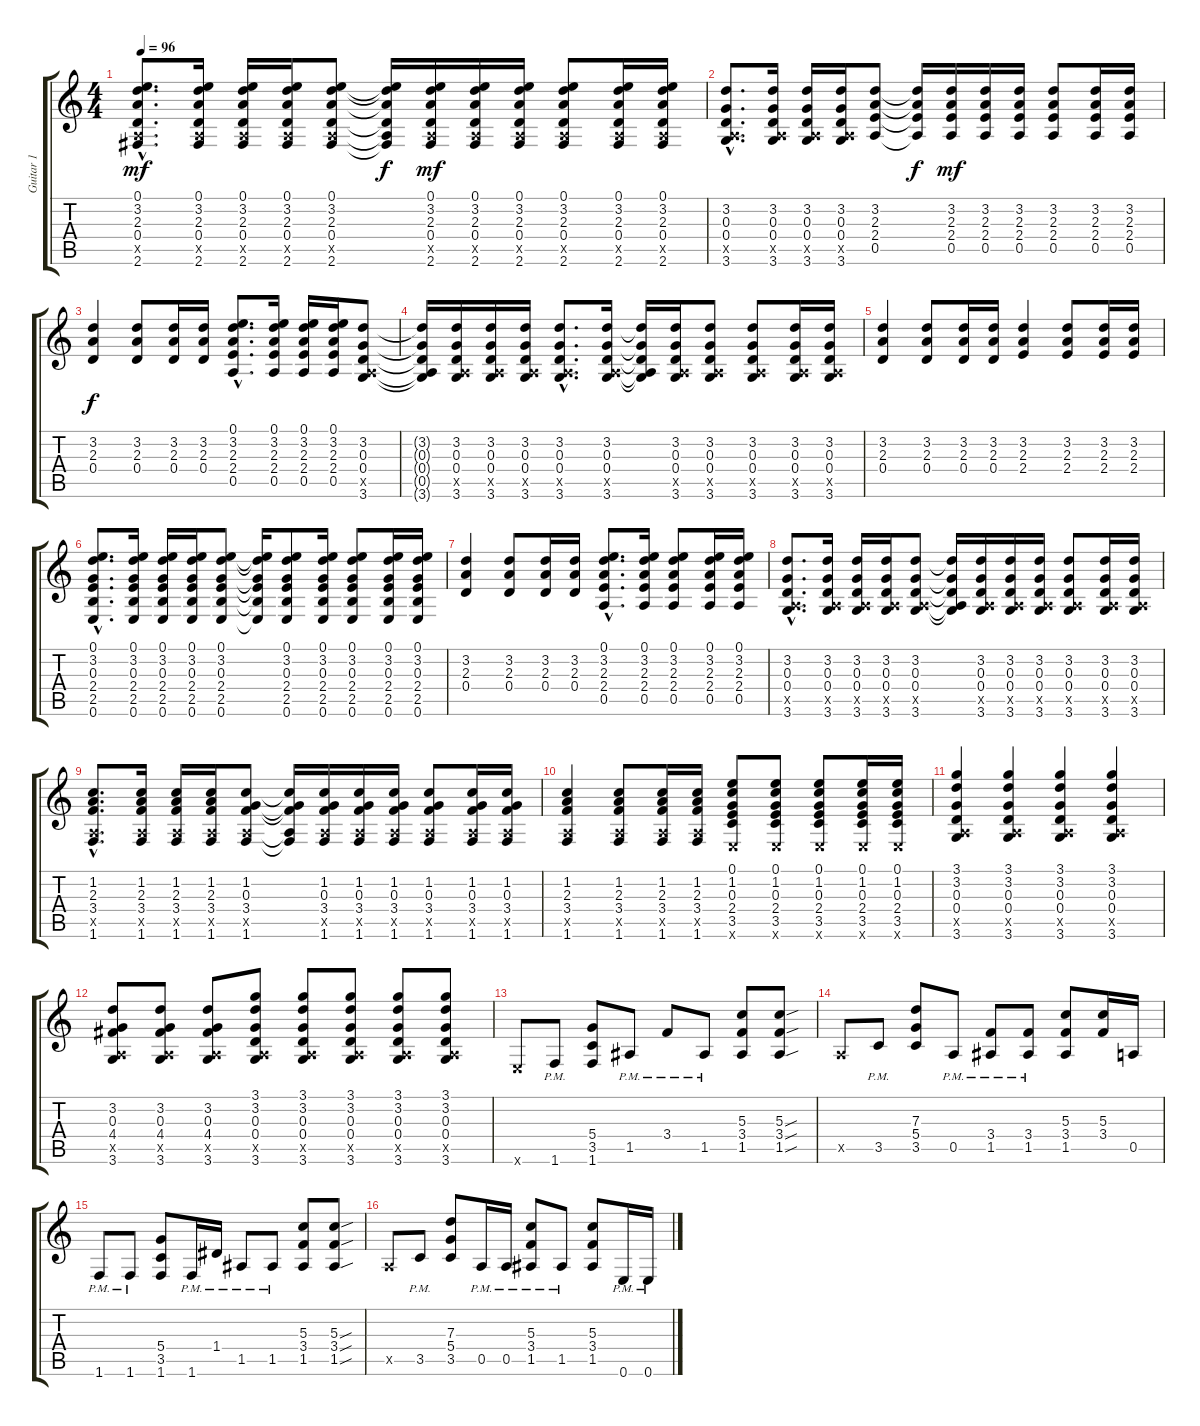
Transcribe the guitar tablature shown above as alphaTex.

\track ("Guitar 1" "Guitar 1") {instrument acousticguitarnylon}
\staff {score tabs}
\tuning (E4 B3 G3 D3 A2 E2) {hide}
\ts (4 4)
\tempo 96
\clef g2
\ks c
(0.1{hac} 3.2{hac} 2.3{hac} 0.4{hac} 0.5{hac x} 2.6{hac}).8{d dy mf} (0.1 3.2 2.3 0.4 0.5{x} 2.6).16 (0.1 3.2 2.3 0.4 0.5{x} 2.6).16 (0.1 3.2 2.3 0.4 0.5{x} 2.6).16 (0.1 3.2 2.3 0.4 0.5{x} 2.6).8 (0.1{t} 3.2{t} 2.3{t} 0.4{t} 0.5{t} 2.6{t}).16{dy f} (0.1 3.2 2.3 0.4 0.5{x} 2.6).16{dy mf} (0.1 3.2 2.3 0.4 0.5{x} 2.6).16 (0.1 3.2 2.3 0.4 0.5{x} 2.6).16 (0.1 3.2 2.3 0.4 0.5{x} 2.6).8 (0.1 3.2 2.3 0.4 0.5{x} 2.6).16 (0.1 3.2 2.3 0.4 0.5{x} 2.6).16 |
(3.2{hac} 0.3{hac} 0.4{hac} 0.5{hac x} 3.6{hac}).8{d} (3.2 0.3 0.4 0.5{x} 3.6).16 (3.2 0.3 0.4 0.5{x} 3.6).16 (3.2 0.3 0.4 0.5{x} 3.6).16 (3.2 2.3 2.4 0.5).8 (3.2{t} 2.3{t} 2.4{t} 0.5{t}).16{dy f} (3.2 2.3 2.4 0.5).16{dy mf} (3.2 2.3 2.4 0.5).16 (3.2 2.3 2.4 0.5).16 (3.2 2.3 2.4 0.5).8 (3.2 2.3 2.4 0.5).16 (3.2 2.3 2.4 0.5).16 |
(3.2 2.3 0.4).4{dy f} (3.2 2.3 0.4).8 (3.2 2.3 0.4).16 (3.2 2.3 0.4).16 (0.1{hac} 3.2{hac} 2.3{hac} 2.4{hac} 0.5{hac}).8{d} (0.1 3.2 2.3 2.4 0.5).16 (0.1 3.2 2.3 2.4 0.5).16 (0.1 3.2 2.3 2.4 0.5).16 (3.2 0.3 0.4 0.5{x} 3.6).8 |
(3.2{t} 0.3{t} 0.4{t} 0.5{t} 3.6{t}).16 (3.2 0.3 0.4 0.5{x} 3.6).16 (3.2 0.3 0.4 0.5{x} 3.6).16 (3.2 0.3 0.4 0.5{x} 3.6).16 (3.2{hac} 0.3{hac} 0.4{hac} 0.5{hac x} 3.6{hac}).8{d} (3.2 0.3 0.4 0.5{x} 3.6).16 (3.2{t} 0.3{t} 0.4{t} 0.5{t} 3.6{t}).16 (3.2 0.3 0.4 0.5{x} 3.6).16 (3.2 0.3 0.4 0.5{x} 3.6).8 (3.2 0.3 0.4 0.5{x} 3.6).8 (3.2 0.3 0.4 0.5{x} 3.6).16 (3.2 0.3 0.4 0.5{x} 3.6).16 |
(3.2 2.3 0.4).4 (3.2 2.3 0.4).8 (3.2 2.3 0.4).16 (3.2 2.3 0.4).16 (3.2 2.3 2.4).4 (3.2 2.3 2.4).8 (3.2 2.3 2.4).16 (3.2 2.3 2.4).16 |
(0.1{hac} 3.2{hac} 0.3{hac} 2.4{hac} 2.5{hac} 0.6{hac}).8{d} (0.1 3.2 0.3 2.4 2.5 0.6).16 (0.1 3.2 0.3 2.4 2.5 0.6).16 (0.1 3.2 0.3 2.4 2.5 0.6).16 (0.1 3.2 0.3 2.4 2.5 0.6).8 (0.1{t} 3.2{t} 0.3{t} 2.4{t} 2.5{t} 0.6{t}).16 (0.1 3.2 0.3 2.4 2.5 0.6).8 (0.1 3.2 0.3 2.4 2.5 0.6).16 (0.1 3.2 0.3 2.4 2.5 0.6).8 (0.1 3.2 0.3 2.4 2.5 0.6).16 (0.1 3.2 0.3 2.4 2.5 0.6).16 |
(3.2 2.3 0.4).4 (3.2 2.3 0.4).8 (3.2 2.3 0.4).16 (3.2 2.3 0.4).16 (0.1{hac} 3.2{hac} 2.3{hac} 2.4{hac} 0.5{hac}).8{d} (0.1 3.2 2.3 2.4 0.5).16 (0.1 3.2 2.3 2.4 0.5).8 (0.1 3.2 2.3 2.4 0.5).16 (0.1 3.2 2.3 2.4 0.5).16 |
(3.2{hac} 0.3{hac} 0.4{hac} 0.5{hac x} 3.6{hac}).8{d} (3.2 0.3 0.4 0.5{x} 3.6).16 (3.2 0.3 0.4 0.5{x} 3.6).16 (3.2 0.3 0.4 0.5{x} 3.6).16 (3.2 0.3 0.4 0.5{x} 3.6).8 (3.2{t} 0.3{t} 0.4{t} 0.5{t} 3.6{t}).16 (3.2 0.3 0.4 0.5{x} 3.6).16 (3.2 0.3 0.4 0.5{x} 3.6).16 (3.2 0.3 0.4 0.5{x} 3.6).16 (3.2 0.3 0.4 0.5{x} 3.6).8 (3.2 0.3 0.4 0.5{x} 3.6).16 (3.2 0.3 0.4 0.5{x} 3.6).16 |
(1.2{hac} 2.3{hac} 3.4{hac} 0.5{hac x} 1.6{hac}).8{d} (1.2 2.3 3.4 0.5{x} 1.6).16 (1.2 2.3 3.4 0.5{x} 1.6).16 (1.2 2.3 3.4 0.5{x} 1.6).16 (1.2 0.3 3.4 0.5{x} 1.6).8 (1.2{t} 0.3{t} 3.4{t} 0.5{t} 1.6{t}).16 (1.2 0.3 3.4 0.5{x} 1.6).16 (1.2 0.3 3.4 0.5{x} 1.6).16 (1.2 0.3 3.4 0.5{x} 1.6).16 (1.2 0.3 3.4 0.5{x} 1.6).8 (1.2 0.3 3.4 0.5{x} 1.6).16 (1.2 0.3 3.4 0.5{x} 1.6).16 |
(1.2 2.3 3.4 0.5{x} 1.6).4 (1.2 2.3 3.4 0.5{x} 1.6).8 (1.2 2.3 3.4 0.5{x} 1.6).16 (1.2 2.3 3.4 0.5{x} 1.6).16 (0.1 1.2 0.3 2.4 3.5 0.6{x}).8 (0.1 1.2 0.3 2.4 3.5 0.6{x}).8 (0.1 1.2 0.3 2.4 3.5 0.6{x}).8 (0.1 1.2 0.3 2.4 3.5 0.6{x}).16 (0.1 1.2 0.3 2.4 3.5 0.6{x}).16 |
(3.1 3.2 0.3 0.4 0.5{x} 3.6).4 (3.1 3.2 0.3 0.4 0.5{x} 3.6).4 (3.1 3.2 0.3 0.4 0.5{x} 3.6).4 (3.1 3.2 0.3 0.4 0.5{x} 3.6).4 |
(3.2 0.3 4.4 0.5{x} 3.6).8 (3.2 0.3 4.4 0.5{x} 3.6).8 (3.2 0.3 4.4 0.5{x} 3.6).8 (3.1 3.2 0.3 0.4 0.5{x} 3.6).8 (3.1 3.2 0.3 0.4 0.5{x} 3.6).8 (3.1 3.2 0.3 0.4 0.5{x} 3.6).8 (3.1 3.2 0.3 0.4 0.5{x} 3.6).8 (3.1 3.2 0.3 0.4 0.5{x} 3.6).8 |
0.6{x}.8 1.6{pm}.8 (5.4 3.5 1.6).8 1.5{pm}.8 3.4{pm}.8 1.5{pm}.8 (5.3 3.4 1.5).8 (5.3{sou} 3.4{sou} 1.5{sou}).8 |
0.5{x}.8 3.5{pm}.8 (7.3 5.4 3.5).8 0.5{pm}.8 (3.4 1.5{pm}).8 (3.4 1.5{pm}).8 (5.3 3.4 1.5).8 (5.3 3.4).16 0.5.16 |
1.6{pm}.8 1.6{pm}.8 (5.4 3.5 1.6).8 1.6{pm}.16 1.4{pm}.16 1.5{pm}.8 1.5{pm}.8 (5.3 3.4 1.5).8 (5.3{sou} 3.4{sou} 1.5{sou}).8 |
0.5{x}.8 3.5{pm}.8 (7.3 5.4 3.5).8 0.5{pm}.16 0.5{pm}.16 (5.3{pm} 3.4 1.5).8 1.5{pm}.8 (5.3 3.4 1.5).8 0.6{pm}.16 0.6{pm}.16
